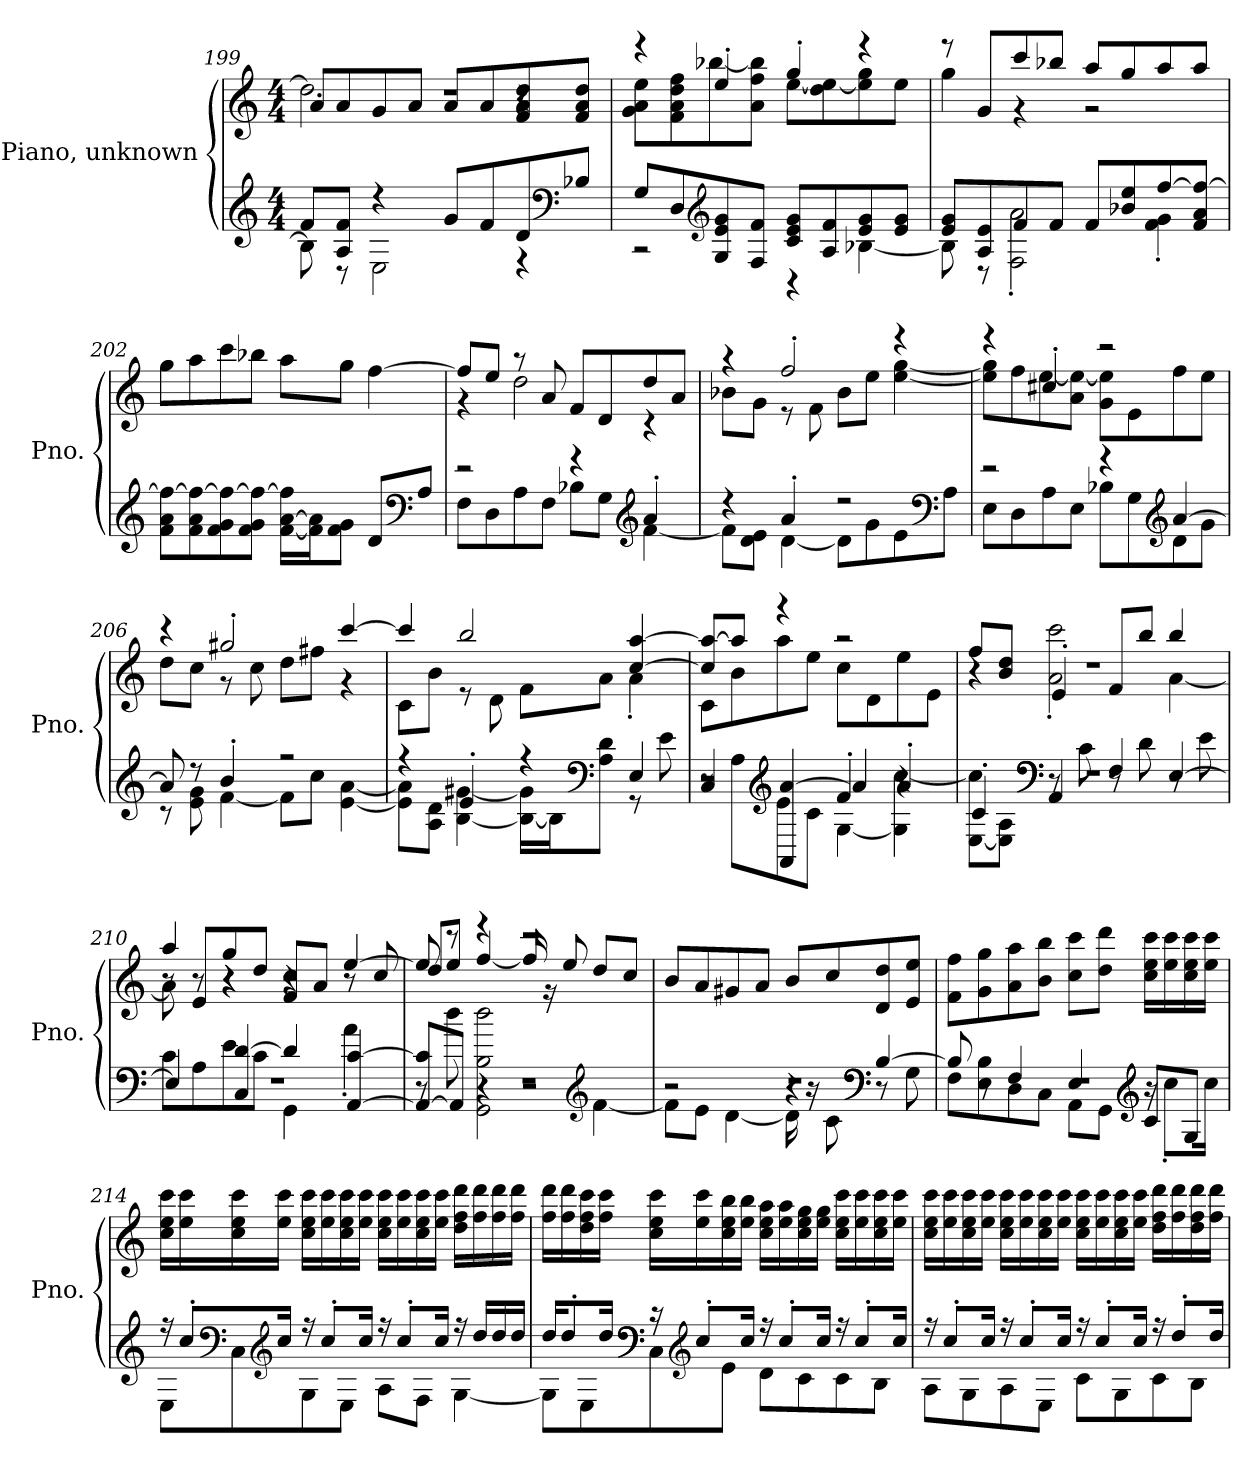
**kern	**kern
*part1	*part1
*staff2	*staff1
*I"Piano, unknown	*
*I'Pno.	*
!!LO:PB:g=z
*clefG2	*clefG2
*k[]	*k[]
*M4/4	*M4/4
=199	=199
*^	*^
*	*	*	*^
8f/L	8B-\]	1r	2.dd\]	8a/L
8A/ 8f/J	8r	.	.	8a/
4r	2E\	.	.	8g/
.	.	.	.	8a/J
8g/L	.	.	.	8a/L
8f/	.	.	.	8a/
8d/	4r	.	4r	8f/ 8a/ 8dd/
*clefF4	*	*	*	*
8B-X/J	.	.	.	8f/ 8a/ 8dd/J
*	*	*	*v	*v
=200	=200	=200	=200
8G/L	2r	4r	8g\ 8a\ 8ee\L
8D/	.	.	8f\ 8a\ 8dd\ 8ff\
*clefG2	*	*	*
8G/ 8e/ 8g/	.	4ee'/	[8bb-X\
8F/ 8f/J	.	.	8a\ 8ff\ 8bb-\]J
8c/ 8e/ 8g/L	4r	4gg'/	[8ee\L
8A/ 8f/	.	.	8dd\ 8ee\_
8e/ 8g/	[4B-X\	4r	8ee\] 8gg\
8e/ 8g/J	.	.	8ee\J
=201	=201	=201	=201
8e/ 8g/L	8B-\]	8r	4gg\
8A/ 8e/	8r	8g/L	.
8f/	2F\' 2a\'	8ccc/	4r
8f/J	.	8bb-X/J	.
8f/L	.	8aa/L	2r
8b-X/ 8ee/	.	8gg/	.
[8ff/	4f\' 4g\'	8aa/	.
8f/ 8a/ 8ff/_J	.	8aa/J	.
*v	*v	*	*
*	*v	*v
!!LO:LB:g=z
=202	=202
8f\ 8a\ 8ff\_L	8gg\L
8f\ 8a\ 8ff\_	8aa\
8f\ 8g\ 8ff\_	8ccc\
8f\ 8g\ 8ff\_J	8bb-X\J
[16f\ [16a\ 16ff\]LL	8aa\L
16f\] 16a\]J	.
8f\ 8g\J	8gg\J
8d/L	[4ff\
*clefF4	*
8A/J	.
=203	=203
*^	*^
2r	8F\L	8ff/L]	4r
.	8D\	8ee/J	.
.	8A\	8r	2dd\
.	8F\J	8a/	.
4r	8B-X\L	8f/L	.
.	8G\J	8d/	.
*clefG2	*	*	*
4a'/	[4f\	8dd/	4r
.	.	8a/J	.
=204	=204	=204	=204
4r	8f\L]	4r	8b-X\L
.	8d\ 8e\J	.	8g\J
4a'/	[4d\	2ff'/	8r
.	.	.	8f\
2r	8d\L]	.	8b-\L
.	8g\	.	8ee\J
.	8e\	4r	[4ee\ [4gg\
*clefF4	*	*	*
.	8A\J	.	.
!!LO:LB:g=z	!!
=205	=205	=205	=205
2r	8E\L	4r	8ee\] 8gg\]L
.	8D\	.	8ff\
.	8A\	4cc#X'/	[8ee\
.	8E\J	.	8a\ 8ee\_J
4r	8B-X\L	2r	8g\ 8ee\]L
.	8G\	.	8e\
*clefG2	*	*	*
[4a/	8d\	.	8ff\
.	8g\J	.	8ee\J
=206	=206	=206	=206
8a/]	8r	4r	8dd\L
8r	8e\ 8g\	.	8cc\J
4b'/	[4f\	2gg#X'/	8r
.	.	.	8cc\
2r	8f\L]	.	8dd\L
.	8cc\J	.	8ff#X\J
.	[4e\ [4a\	[4ccc/	4r
=207	=207	=207	=207
4r	8e\] 8a\]L	4ccc/]	8c\L
.	8A\ 8d\J	.	8b\J
4e'/	[4B\ [4g#X\	2bb/	8r
.	.	.	8d\
4r	16B\_ 16g#\]LL	.	8f\L
.	16B\J]	.	.
*clefF4	*	*	*
.	8A\ 8d\J	.	8a\J
4E/	8r	[4cc/ [4aa/	4a'\
.	8e\	.	.
!!LO:LB:g=z	!!
=208	=208	=208	=208
*	*^	*	*
2r	8r	4C/	8cc/] 8aa/_L	8c\L
.	8A\L	.	8aa/J]	8b\
*clefG2	*	*	*	*
.	8e\	4AA/ [4a/	4r	8aa\
.	8c\J	.	.	8ee\J
4f'/	[4G\	4a/]	2r	8cc\L
.	.	.	.	8d\
4a'/	4G\] [4cc\	4r	.	8ee\
.	.	.	.	8e\J
=209	=209	=209	=209	=209
*	*	*	*	*^
1r	[8E\ 8cc\]L	4c'/	1r	4r	8ff/L
.	8E\] 8A\J	.	.	.	8b/ 8dd/J
*clefF4	*	*	*	*	*
.	8r	4AA/	.	2a\' 2ccc\'	4e'/
.	8c\	.	.	.	.
.	8r	4F/	.	.	8f/L
.	8d\	.	.	.	8bb/J
.	8r	[4E/	.	[4a\	4bb/
.	8e\	.	.	.	.
=210	=210	=210	=210	=210	=210
1r	8c\L	4E/]	4aa/	8a\]	8r
.	8A\	.	.	8r	8e/L
.	8e\	4C/ [4d/	4r	4r	8gg/
.	8c\J	.	.	.	8dd/J
.	4GG\	4d/]	4r	2r	8f/ 8cc/L
.	.	.	.	.	8a/J
.	4a'\	[4AA/ [4c/	[4ee/	.	8r
.	.	.	.	.	8cc/
*	*	*	*	*v	*v
!!LO:LB:g=z
=211	=211	=211	=211	=211
1r	8r	8AA/_ 8c/]L	8ee/]	8dd/L
.	8dd\	8AA/J]	8r	8ee/J
.	2GG\ 2B\ 2dd\	4r	4r	[4ff/
.	.	2r	2r	16ff/]
.	.	.	.	16r
.	.	.	.	8ee/
*clefG2	*	*	*	*
.	[4f\	.	.	8dd/L
.	.	.	.	8cc/J
*	*	*	*v	*v
=212	=212	=212	=212
1r	8f\L]	2r	8b/L
.	8e\J	.	8a/
.	[4d\	.	8g#X/
.	.	.	8a/J
.	16d\]	4r	8b/L
.	16r	.	.
.	8c\	.	8cc/
*clefF4	*	*	*
.	8r	[4B/	8d/ 8dd/
.	8G\	.	8e/ 8ee/J
=213	=213	=213	=213
1r	8F\L	8B/]	8f\ 8ff\L
.	8E\ 8B\	8r	8g\ 8gg\
.	8D\	4F/	8a\ 8aa\
.	8C\J	.	8b\ 8bb\J
.	8AA\L	4E/	8cc\ 8ccc\L
.	8GG\J	.	8dd\ 8ddd\J
*clefG2	*	*	*
.	16r	8c/L	16cc\ 16ee\ 16ccc\LL
.	8cc'\L	.	16ee\ 16ccc\
.	.	8G/J	16cc\ 16ee\ 16ccc\
.	16cc\Jk	.	16ee\ 16ccc\JJ
*	*v	*v	*
!!LO:LB:g=z
=214	=214	=214
16r	8E\L	16cc\ 16ee\ 16ccc\LL
8cc'/L	.	16ee\ 16ccc\
*clefF4	*	*
.	8C\	16cc\ 16ee\ 16ccc\
*clefG2	*	*
16cc/Jk	.	16ee\ 16ccc\JJ
16r	8G\	16cc\ 16ee\ 16ccc\LL
8cc'/L	.	16ee\ 16ccc\
.	8E\J	16cc\ 16ee\ 16ccc\
16cc/Jk	.	16ee\ 16ccc\JJ
16r	8A\L	16cc\ 16ee\ 16ccc\LL
8cc'/L	.	16ee\ 16ccc\
.	8F\J	16cc\ 16ee\ 16ccc\
16cc/Jk	.	16ee\ 16ccc\JJ
16r	[4G\	16dd\ 16ff\ 16ddd\LL
16dd/LL	.	16ff\ 16ddd\
16dd/	.	16ff\ 16ddd\
16dd/JJ	.	16ff\ 16ddd\JJ
!!LO:PB:g=z
=215	=215	=215
16dd/KL	8G\L]	16ff\ 16ddd\LL
8dd'/	.	16ff\ 16ddd\
.	8E\	16dd\ 16ff\ 16ccc\
16dd/Jk	.	16ff\ 16ccc\JJ
*clefF4	*	*
16r	8C\	16cc\ 16ee\ 16ccc\LL
*clefG2	*	*
8cc'/L	.	16ee\ 16ccc\
.	8e\J	16cc\ 16ee\ 16bb\
16cc/Jk	.	16ee\ 16bb\JJ
16r	8d\L	16cc\ 16ee\ 16aa\LL
8cc'/L	.	16ee\ 16aa\
.	8c\	16cc\ 16ee\ 16gg\
16cc/Jk	.	16ee\ 16gg\JJ
16r	8c\	16cc\ 16ee\ 16ccc\LL
8cc'/L	.	16ee\ 16ccc\
.	8B\J	16cc\ 16ee\ 16ccc\
16cc/Jk	.	16ee\ 16ccc\JJ
=216	=216	=216
16r	8A\L	16cc\ 16ee\ 16ccc\LL
8cc'/L	.	16ee\ 16ccc\
.	8G\	16cc\ 16ee\ 16ccc\
16cc/Jk	.	16ee\ 16ccc\JJ
16r	8A\	16cc\ 16ee\ 16ccc\LL
8cc'/L	.	16ee\ 16ccc\
.	8E\J	16cc\ 16ee\ 16ccc\
16cc/Jk	.	16ee\ 16ccc\JJ
16r	8c\L	16cc\ 16ee\ 16ccc\LL
8cc'/L	.	16ee\ 16ccc\
.	8G\	16cc\ 16ee\ 16ccc\
16cc/Jk	.	16ee\ 16ccc\JJ
16r	8c\	16dd\ 16ff\ 16ddd\LL
8dd'/L	.	16ff\ 16ddd\
.	8B\J	16dd\ 16ff\ 16ddd\
16dd/Jk	.	16ff\ 16ddd\JJ
*v	*v	*
=	=
*-	*-
